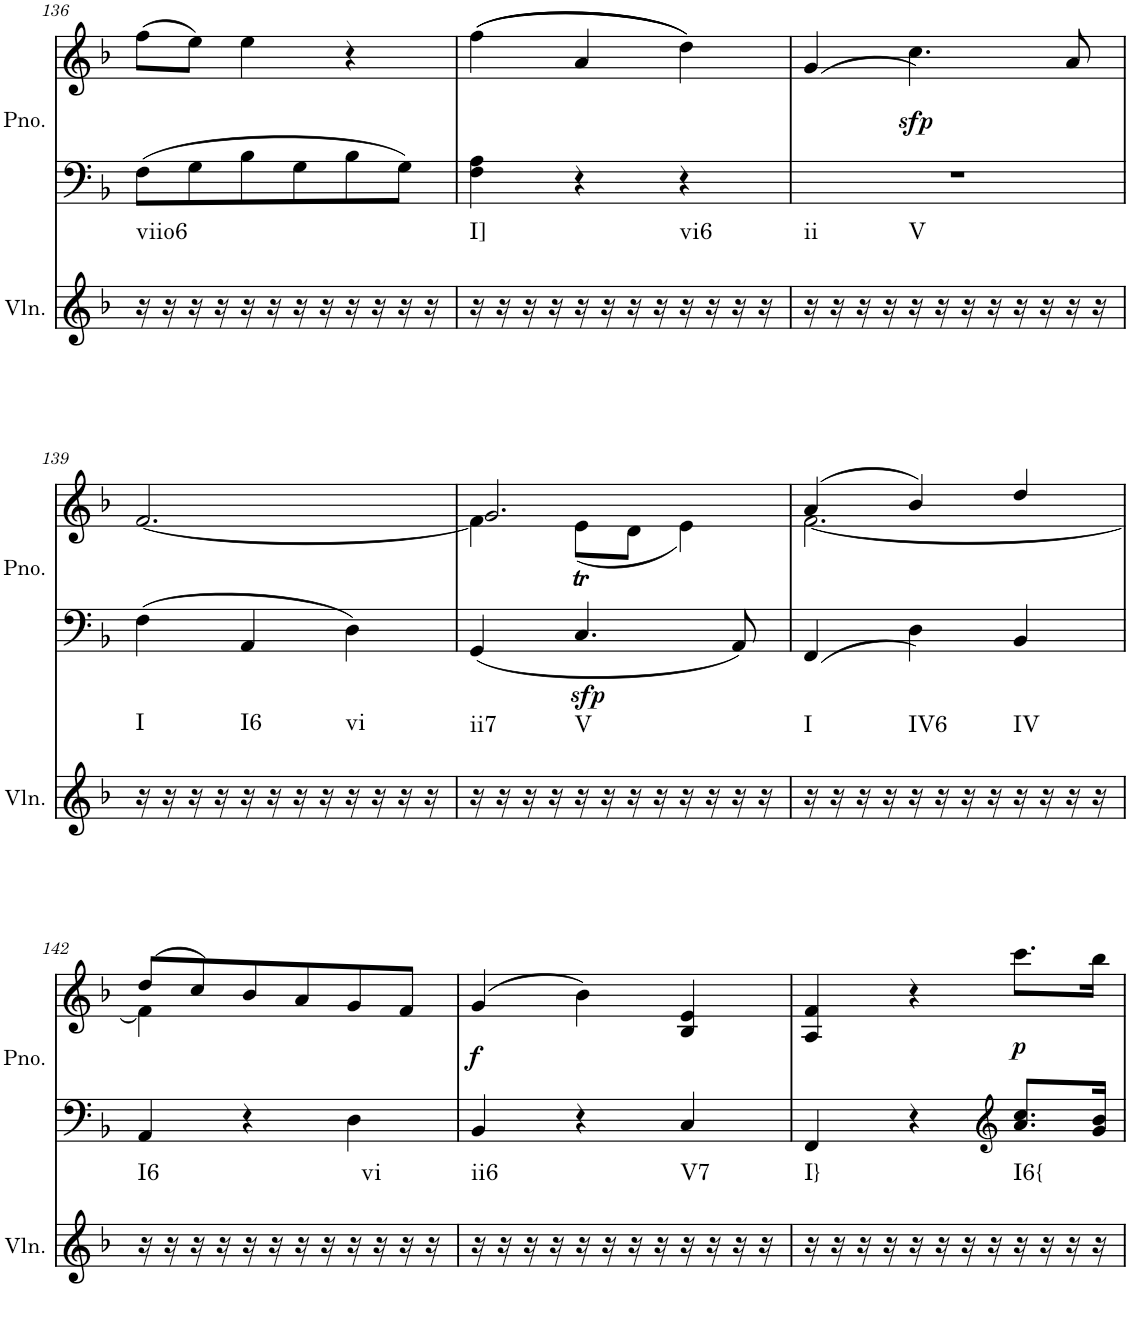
**kern	**harte	**kern	**kern	**dynam
*part2	*part2	*part1	*part1	*part1
*staff3	*	*staff2	*staff1	*staff1/2
*I"Violin	*	*I"Piano, Piano right	*	*
*I'Vln.	*	*I'Pno.	*	*
!!LO:PB:g=z
*clefG2	*	*clefF4	*clefG2	*
*k[b-]	*	*k[b-]	*k[b-]	*
*M3/4	*	*M3/4	*M3/4	*
=136	=136	=136	=136	=136
!	!LO:H:kt=viio6	!	!	!
16r	N	8F\L	(8ff\L	.
16r	.	.	.	.
16r	.	8G\	8ee\J)	.
16r	.	.	.	.
16r	.	8B-\	4ee\	.
16r	.	.	.	.
16r	.	8G\	.	.
16r	.	.	.	.
16r	.	8B-\	4r	.
16r	.	.	.	.
16r	.	8G\J	.	.
16r	.	.	.	.
=137	=137	=137	=137	=137
!	!LO:H:kt=I]	!	!	!
16r	N	4F\ 4A\	((4ff\	.
16r	.	.	.	.
16r	.	.	.	.
16r	.	.	.	.
16r	.	4r	4a/	.
16r	.	.	.	.
16r	.	.	.	.
16r	.	.	.	.
!	!LO:H:kt=vi6	!	!	!
16r	N	4r	4dd\))	.
16r	.	.	.	.
16r	.	.	.	.
16r	.	.	.	.
=138	=138	=138	=138	=138
!	!LO:H:kt=ii	!	!	!
16r	N	2.r	(4g/	.
16r	.	.	.	.
16r	.	.	.	.
16r	.	.	.	.
!	!LO:H:kt=V	!	!	!LO:DY:b
16r	N	.	4.cc\)	sfp
16r	.	.	.	.
16r	.	.	.	.
16r	.	.	.	.
16r	.	.	.	.
16r	.	.	.	.
16r	.	.	8a/	.
16r	.	.	.	.
!!LO:LB:g=z
=139	=139	=139	=139	=139
*	*	*	*^	*
!	!LO:H:kt=I	!	!	!	!
16r	N	4F\	2.ryy	[<2.f/	.
16r	.	.	.	.	.
16r	.	.	.	.	.
16r	.	.	.	.	.
!	!LO:H:kt=I6	!	!	!	!
16r	N	4AA/	.	.	.
16r	.	.	.	.	.
16r	.	.	.	.	.
16r	.	.	.	.	.
!	!LO:H:kt=vi	!	!	!	!
16r	N	4D\	.	.	.
16r	.	.	.	.	.
16r	.	.	.	.	.
16r	.	.	.	.	.
=140	=140	=140	=140	=140	=140
*	*	*	*	*^	*
!	!LO:H:kt=ii7	!	!	!	!	!
16r	N	4GG/	2.g/	4f\]	4ryy	.
16r	.	.	.	.	.	.
16r	.	.	.	.	.	.
16r	.	.	.	.	.	.
!	!LO:H:kt=V	!	!	!	!	!LO:DY:b=2
16r	N	4.C/	.	2ryy	(8et\L	sfp
16r	.	.	.	.	.	.
16r	.	.	.	.	8d\J	.
16r	.	.	.	.	.	.
16r	.	.	.	.	4e\)	.
16r	.	.	.	.	.	.
16r	.	8AA/	.	.	.	.
16r	.	.	.	.	.	.
*	*	*	*	*v	*v	*
=141	=141	=141	=141	=141	=141
!	!LO:H:kt=I	!	!	!	!
16r	N	4FF/	(4a/	[2.f\	.
16r	.	.	.	.	.
16r	.	.	.	.	.
16r	.	.	.	.	.
!	!LO:H:kt=IV6	!	!	!	!
16r	N	4D\	4b-/)	.	.
16r	.	.	.	.	.
16r	.	.	.	.	.
16r	.	.	.	.	.
!	!LO:H:kt=IV	!	!	!	!
16r	N	4BB-/	4dd/	.	.
16r	.	.	.	.	.
16r	.	.	.	.	.
16r	.	.	.	.	.
!!LO:LB:g=z	!!
=142	=142	=142	=142	=142	=142
!	!LO:H:kt=I6	!	!	!	!
16r	N	4AA/	(8dd/L	4f\]	.
16r	.	.	.	.	.
16r	.	.	8cc/)	.	.
16r	.	.	.	.	.
16r	.	4r	8b-/	2ryy	.
16r	.	.	.	.	.
16r	.	.	8a/	.	.
16r	.	.	.	.	.
!	!LO:H:kt=vi	!	!	!	!
16r	N	4D\	8g/	.	.
16r	.	.	.	.	.
16r	.	.	8f/J	.	.
16r	.	.	.	.	.
*	*	*	*v	*v	*
=143	=143	=143	=143	=143
!	!LO:H:kt=ii6	!	!	!LO:DY:b
16r	N	4BB-/	(4g/	f
16r	.	.	.	.
16r	.	.	.	.
16r	.	.	.	.
16r	.	4r	4b-\)	.
16r	.	.	.	.
16r	.	.	.	.
16r	.	.	.	.
!	!LO:H:kt=V7	!	!	!
16r	N	4C/	4B-/ 4e/	.
16r	.	.	.	.
16r	.	.	.	.
16r	.	.	.	.
=144	=144	=144	=144	=144
!	!LO:H:kt=I}	!	!	!
16r	N	4FF/	4A/ 4f/	.
16r	.	.	.	.
16r	.	.	.	.
16r	.	.	.	.
16r	.	4r	4r	.
16r	.	.	.	.
16r	.	.	.	.
16r	.	.	.	.
*	*	*clefG2	*	*
!	!LO:H:kt=I6{	!	!	!LO:DY:b
16r	N	8.a/ 8.cc/L	8.ccc\L	p
16r	.	.	.	.
16r	.	.	.	.
16r	.	16g/ 16b-/Jk	16bb-\Jk	.
=	=	=	=	=
*-	*-	*-	*-	*-
